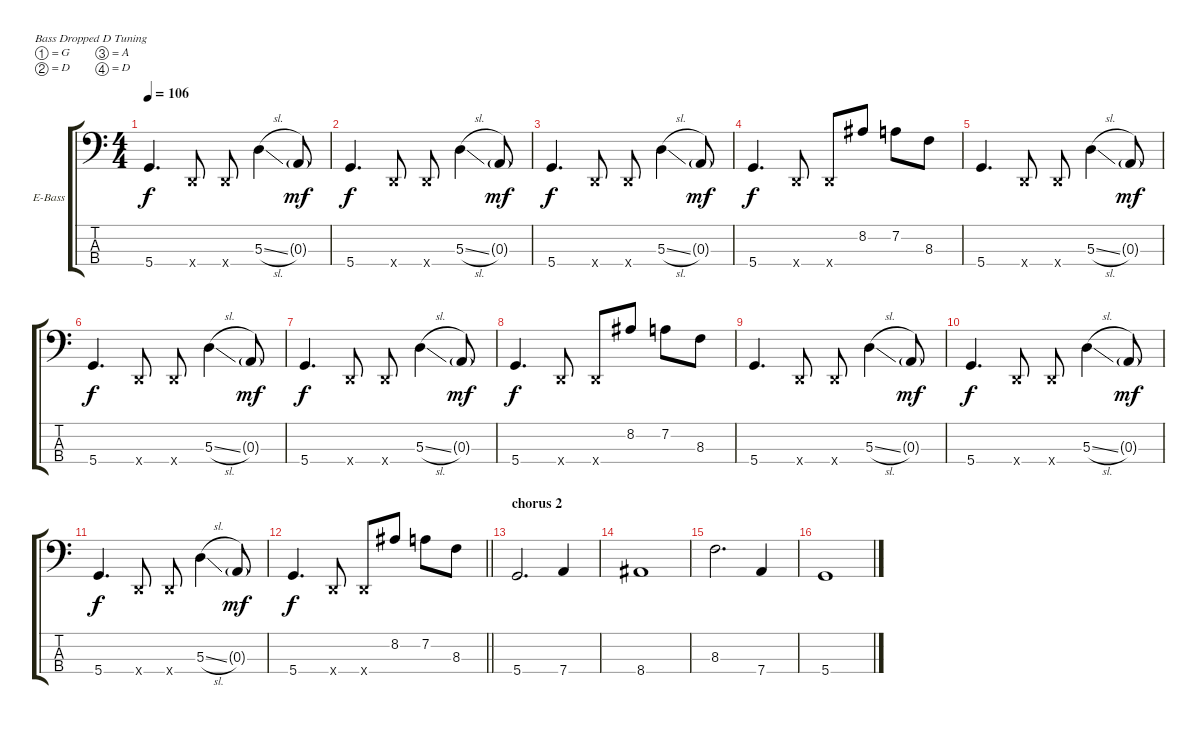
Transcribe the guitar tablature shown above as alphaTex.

\bracketExtendMode groupsimilarinstruments
\firstSystemTrackNameOrientation horizontal
\otherSystemsTrackNameOrientation horizontal
\track ("Bass Tim C." "E-Bass") {instrument electricbassfinger}
\staff {score tabs}
\tuning (G2 D2 A1 D1)
\ts (4 4)
\tempo 106
\clef f4
\ks c
5.4.4{d dy f} 0.4{x}.8 0.4{x}.8 5.3{sl}.4 0.3{g}.8{dy mf} |
5.4.4{d dy f} 0.4{x}.8 0.4{x}.8 5.3{sl}.4 0.3{g}.8{dy mf} |
5.4.4{d dy f} 0.4{x}.8 0.4{x}.8 5.3{sl}.4 0.3{g}.8{dy mf} |
5.4.4{d dy f} 0.4{x}.8 0.4{x}.8 8.2.8 7.2.8 8.3.8 |
5.4.4{d} 0.4{x}.8 0.4{x}.8 5.3{sl}.4 0.3{g}.8{dy mf} |
5.4.4{d dy f} 0.4{x}.8 0.4{x}.8 5.3{sl}.4 0.3{g}.8{dy mf} |
5.4.4{d dy f} 0.4{x}.8 0.4{x}.8 5.3{sl}.4 0.3{g}.8{dy mf} |
5.4.4{d dy f} 0.4{x}.8 0.4{x}.8 8.2.8 7.2.8 8.3.8 |
5.4.4{d} 0.4{x}.8 0.4{x}.8 5.3{sl}.4 0.3{g}.8{dy mf} |
5.4.4{d dy f} 0.4{x}.8 0.4{x}.8 5.3{sl}.4 0.3{g}.8{dy mf} |
5.4.4{d dy f} 0.4{x}.8 0.4{x}.8 5.3{sl}.4 0.3{g}.8{dy mf} |
\barLineRight lightlight
5.4.4{d dy f} 0.4{x}.8 0.4{x}.8 8.2.8 7.2.8 8.3.8 |
\section ("" "chorus 2")
5.4.2{d} 7.4.4 |
8.4.1 |
8.3.2{d} 7.4.4 |
5.4.1
